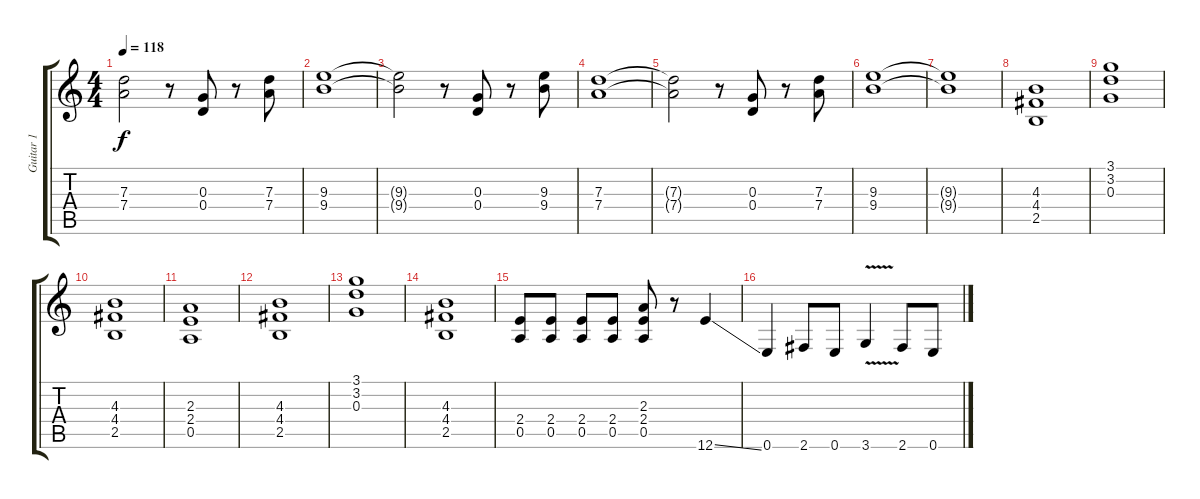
\track ("Guitar 1" "Guitar 1") {instrument overdrivenguitar}
\staff {score tabs}
\tuning (E4 B3 G3 D3 A2 E2) {hide}
\ts (4 4)
\tempo 118
\clef g2
\ks c
(7.3{t} 7.4{t}).2{dy f} r.8 (0.3 0.4).8 r.8 (7.3 7.4).8 |
(9.3 9.4).1 |
(9.3{t} 9.4{t}).2 r.8 (0.3 0.4).8 r.8 (9.3 9.4).8 |
(7.3 7.4).1 |
(7.3{t} 7.4{t}).2 r.8 (0.3 0.4).8 r.8 (7.3 7.4).8 |
(9.3 9.4).1 |
(9.3{t} 9.4{t}).1 |
(4.3 4.4 2.5).1 |
(3.1 3.2 0.3).1 |
(4.3 4.4 2.5).1 |
(2.3 2.4 0.5).1 |
(4.3 4.4 2.5).1 |
(3.1 3.2 0.3).1 |
(4.3 4.4 2.5).1 |
(2.4 0.5).8 (2.4 0.5).8 (2.4 0.5).8 (2.4 0.5).8 (2.3 2.4 0.5).8 r.8 12.6{ss}.4 |
0.6.4 2.6.8 0.6.8 3.6{v}.4 2.6.8 0.6.8
